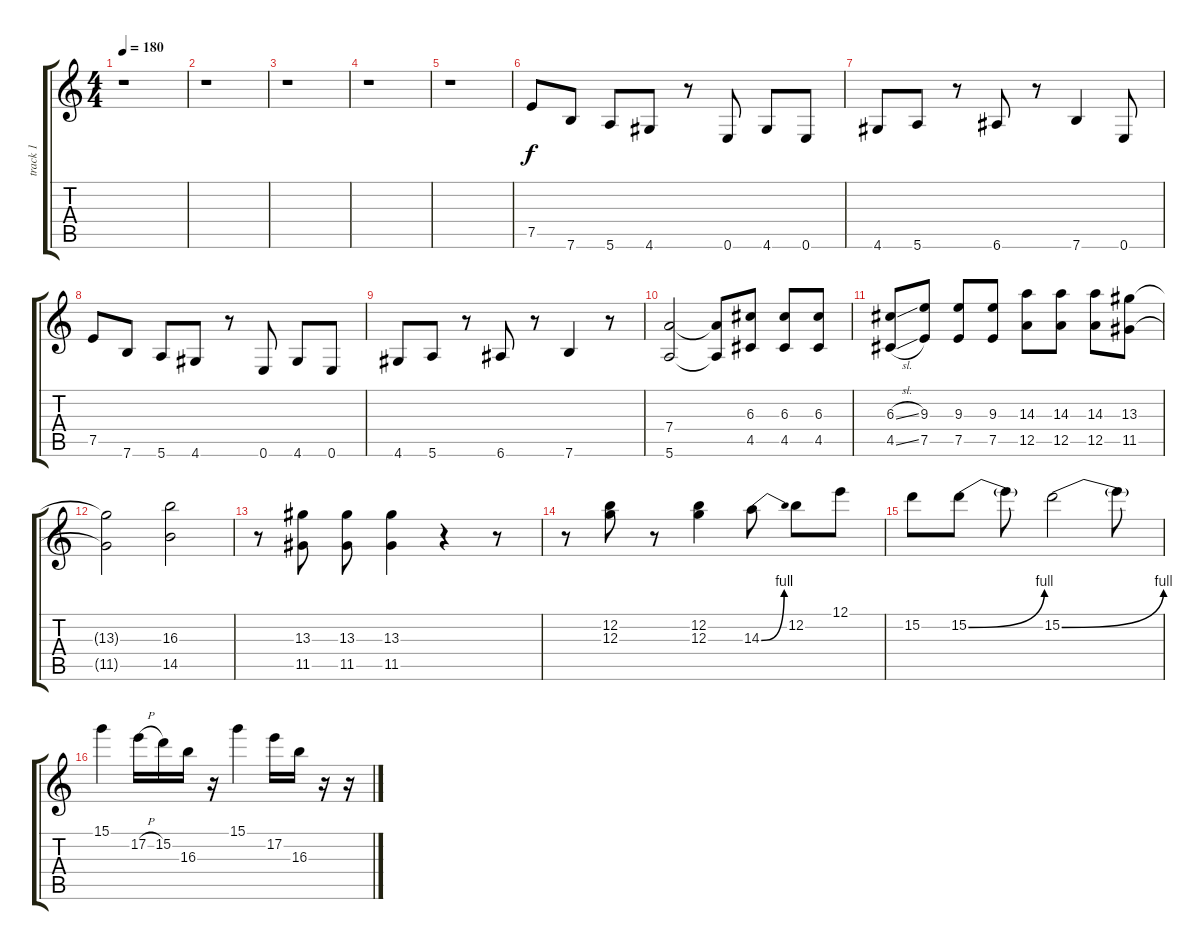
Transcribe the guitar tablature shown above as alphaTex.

\track ("track 1" "track 1") {instrument overdrivenguitar}
\staff {score tabs}
\tuning (E4 B3 G3 D3 A2 E2) {hide}
\ts (4 4)
\tempo 180
\clef g2
\ks c
r.1{dy f} |
r.1 |
r.1 |
r.1 |
r.1 |
7.5.8 7.6.8 5.6.8 4.6.8 r.8 0.6.8 4.6.8 0.6.8 |
4.6.8 5.6.8 r.8 6.6.8 r.8 7.6.4 0.6.8 |
7.5.8 7.6.8 5.6.8 4.6.8 r.8 0.6.8 4.6.8 0.6.8 |
4.6.8 5.6.8 r.8 6.6.8 r.8 7.6.4 r.8 |
(7.4 5.6).2 (7.4{t} 5.6{t}).8 (6.3 4.5).8 (6.3 4.5).8 (6.3 4.5).8 |
(6.3{sl} 4.5{sl}).8 (9.3 7.5).8 (9.3 7.5).8 (9.3 7.5).8 (14.3 12.5).8 (14.3 12.5).8 (14.3 12.5).8 (13.3 11.5).8 |
(13.3{t} 11.5{t}).2 (16.3 14.5).2 |
r.8 (13.3 11.5).8 (13.3 11.5).8 (13.3 11.5).4 r.4 r.8 |
r.8 (12.2 12.3).8 r.8 (12.2 12.3).4 14.3{be (bend 0 0 60 4)}.8 12.2.8 12.1.8 |
15.2.8 15.2{be (bend 0 0 60 4)}.8 15.2{t}.8 15.2{be (bend 0 0 60 4)}.2 15.2{t}.8 |
15.1.4 17.2{h}.16 15.2.16 16.3.16 r.16 15.1.4 17.2.16 16.3.16 r.16 r.16
